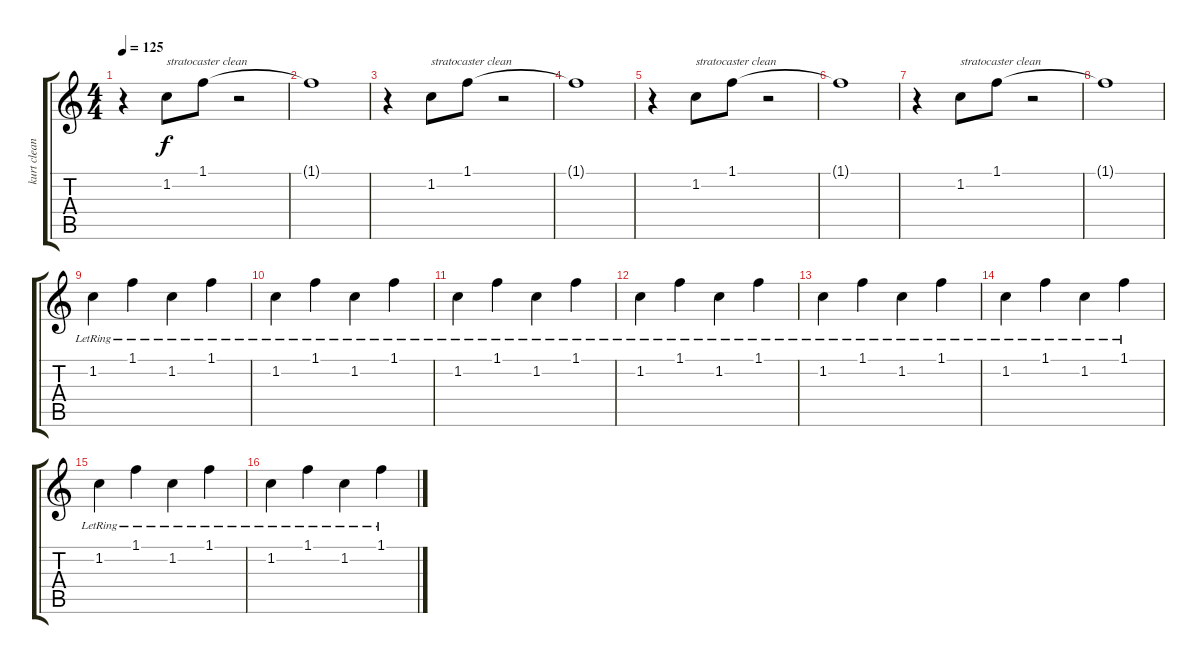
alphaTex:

\track ("kurt clean" "kurt clean") {instrument electricguitarclean}
\staff {score tabs}
\tuning (E4 B3 G3 D3 A2 E2) {hide}
\ts (4 4)
\tempo 125
\clef g2
\ks c
r.4{dy f instrument electricguitarclean} 1.2.8{txt "stratocaster clean"} 1.1.8 r.2 |
1.1{t}.1 |
r.4{instrument electricguitarclean} 1.2.8{txt "stratocaster clean"} 1.1.8 r.2 |
1.1{t}.1 |
r.4{instrument electricguitarclean} 1.2.8{txt "stratocaster clean"} 1.1.8 r.2 |
1.1{t}.1 |
r.4{instrument electricguitarclean} 1.2.8{txt "stratocaster clean"} 1.1.8 r.2 |
1.1{t}.1 |
1.2{lr}.4{volume 10} 1.1{lr}.4 1.2{lr}.4 1.1{lr}.4 |
1.2{lr}.4{volume 12} 1.1{lr}.4 1.2{lr}.4 1.1{lr}.4 |
1.2{lr}.4{volume 10} 1.1{lr}.4 1.2{lr}.4 1.1{lr}.4 |
1.2{lr}.4{volume 12} 1.1{lr}.4 1.2{lr}.4 1.1{lr}.4 |
1.2{lr}.4{volume 10} 1.1{lr}.4 1.2{lr}.4 1.1{lr}.4 |
1.2{lr}.4{volume 12} 1.1{lr}.4 1.2{lr}.4 1.1{lr}.4 |
1.2{lr}.4{volume 14} 1.1{lr}.4 1.2{lr}.4 1.1{lr}.4 |
1.2{lr}.4{volume 16} 1.1{lr}.4 1.2{lr}.4 1.1{lr}.4
